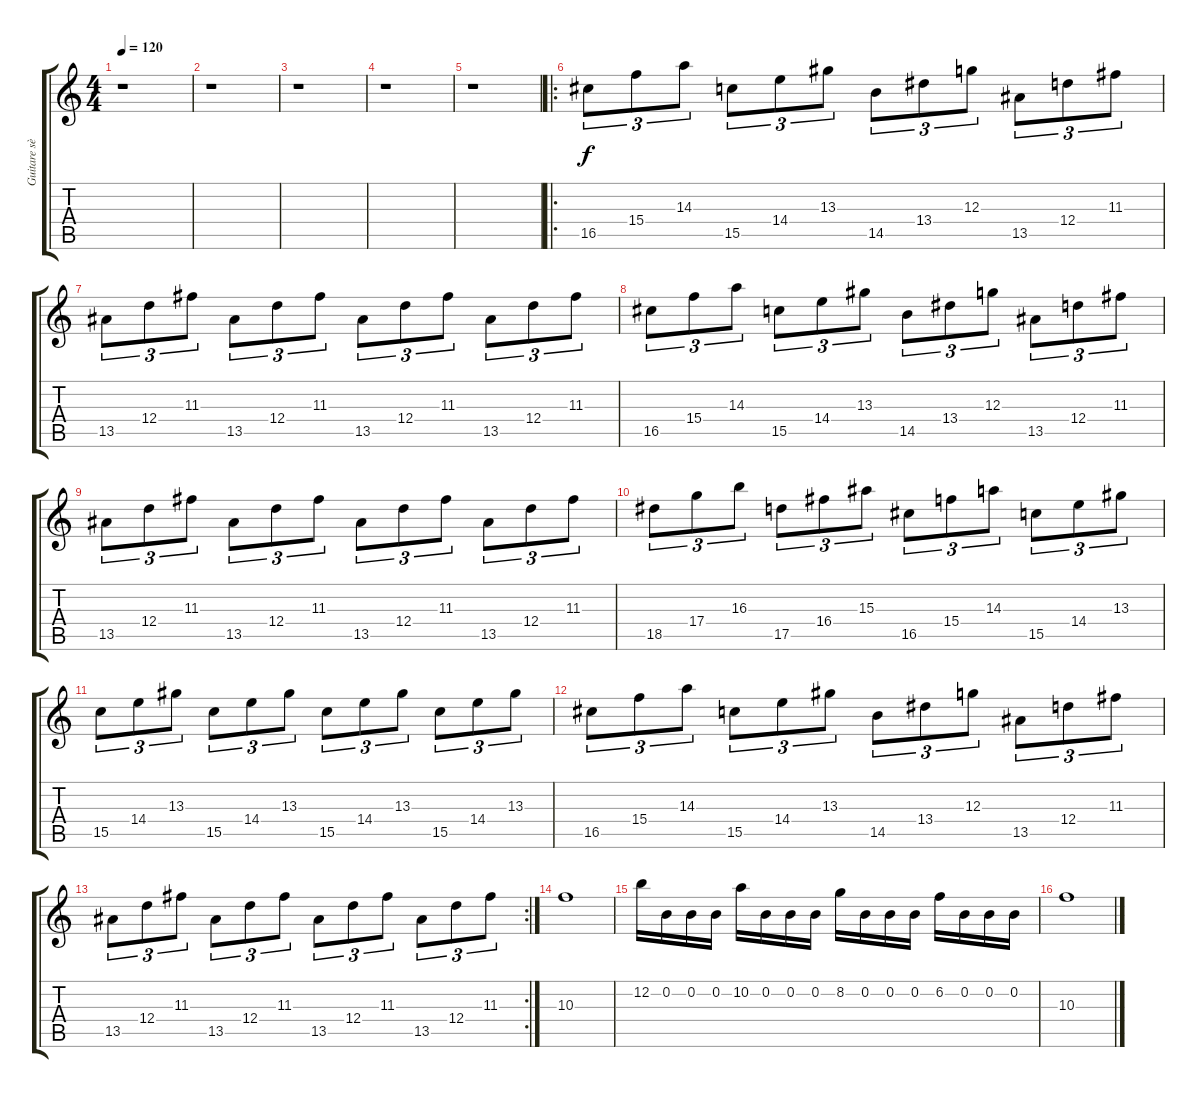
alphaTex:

\track ("Guitare sèche" "Guitare sè") {instrument acousticguitarnylon}
\staff {score tabs}
\tuning (E4 B3 G3 D3 A2 E2) {hide}
\ts (4 4)
\tempo 120
\clef g2
\ks c
r.1{dy f} |
r.1 |
r.1 |
r.1 |
r.1 |
\ro
16.5.8{tu (3 2)} 15.4.8{tu (3 2)} 14.3.8{tu (3 2)} 15.5.8{tu (3 2)} 14.4.8{tu (3 2)} 13.3.8{tu (3 2)} 14.5.8{tu (3 2)} 13.4.8{tu (3 2)} 12.3.8{tu (3 2)} 13.5.8{tu (3 2)} 12.4.8{tu (3 2)} 11.3.8{tu (3 2)} |
13.5.8{tu (3 2)} 12.4.8{tu (3 2)} 11.3.8{tu (3 2)} 13.5.8{tu (3 2)} 12.4.8{tu (3 2)} 11.3.8{tu (3 2)} 13.5.8{tu (3 2)} 12.4.8{tu (3 2)} 11.3.8{tu (3 2)} 13.5.8{tu (3 2)} 12.4.8{tu (3 2)} 11.3.8{tu (3 2)} |
16.5.8{tu (3 2)} 15.4.8{tu (3 2)} 14.3.8{tu (3 2)} 15.5.8{tu (3 2)} 14.4.8{tu (3 2)} 13.3.8{tu (3 2)} 14.5.8{tu (3 2)} 13.4.8{tu (3 2)} 12.3.8{tu (3 2)} 13.5.8{tu (3 2)} 12.4.8{tu (3 2)} 11.3.8{tu (3 2)} |
13.5.8{tu (3 2)} 12.4.8{tu (3 2)} 11.3.8{tu (3 2)} 13.5.8{tu (3 2)} 12.4.8{tu (3 2)} 11.3.8{tu (3 2)} 13.5.8{tu (3 2)} 12.4.8{tu (3 2)} 11.3.8{tu (3 2)} 13.5.8{tu (3 2)} 12.4.8{tu (3 2)} 11.3.8{tu (3 2)} |
18.5.8{tu (3 2)} 17.4.8{tu (3 2)} 16.3.8{tu (3 2)} 17.5.8{tu (3 2)} 16.4.8{tu (3 2)} 15.3.8{tu (3 2)} 16.5.8{tu (3 2)} 15.4.8{tu (3 2)} 14.3.8{tu (3 2)} 15.5.8{tu (3 2)} 14.4.8{tu (3 2)} 13.3.8{tu (3 2)} |
15.5.8{tu (3 2)} 14.4.8{tu (3 2)} 13.3.8{tu (3 2)} 15.5.8{tu (3 2)} 14.4.8{tu (3 2)} 13.3.8{tu (3 2)} 15.5.8{tu (3 2)} 14.4.8{tu (3 2)} 13.3.8{tu (3 2)} 15.5.8{tu (3 2)} 14.4.8{tu (3 2)} 13.3.8{tu (3 2)} |
16.5.8{tu (3 2)} 15.4.8{tu (3 2)} 14.3.8{tu (3 2)} 15.5.8{tu (3 2)} 14.4.8{tu (3 2)} 13.3.8{tu (3 2)} 14.5.8{tu (3 2)} 13.4.8{tu (3 2)} 12.3.8{tu (3 2)} 13.5.8{tu (3 2)} 12.4.8{tu (3 2)} 11.3.8{tu (3 2)} |
\rc 2
13.5.8{tu (3 2)} 12.4.8{tu (3 2)} 11.3.8{tu (3 2)} 13.5.8{tu (3 2)} 12.4.8{tu (3 2)} 11.3.8{tu (3 2)} 13.5.8{tu (3 2)} 12.4.8{tu (3 2)} 11.3.8{tu (3 2)} 13.5.8{tu (3 2)} 12.4.8{tu (3 2)} 11.3.8{tu (3 2)} |
10.3.1 |
12.2.16 0.2.16 0.2.16 0.2.16 10.2.16 0.2.16 0.2.16 0.2.16 8.2.16 0.2.16 0.2.16 0.2.16 6.2.16 0.2.16 0.2.16 0.2.16 |
10.3.1
